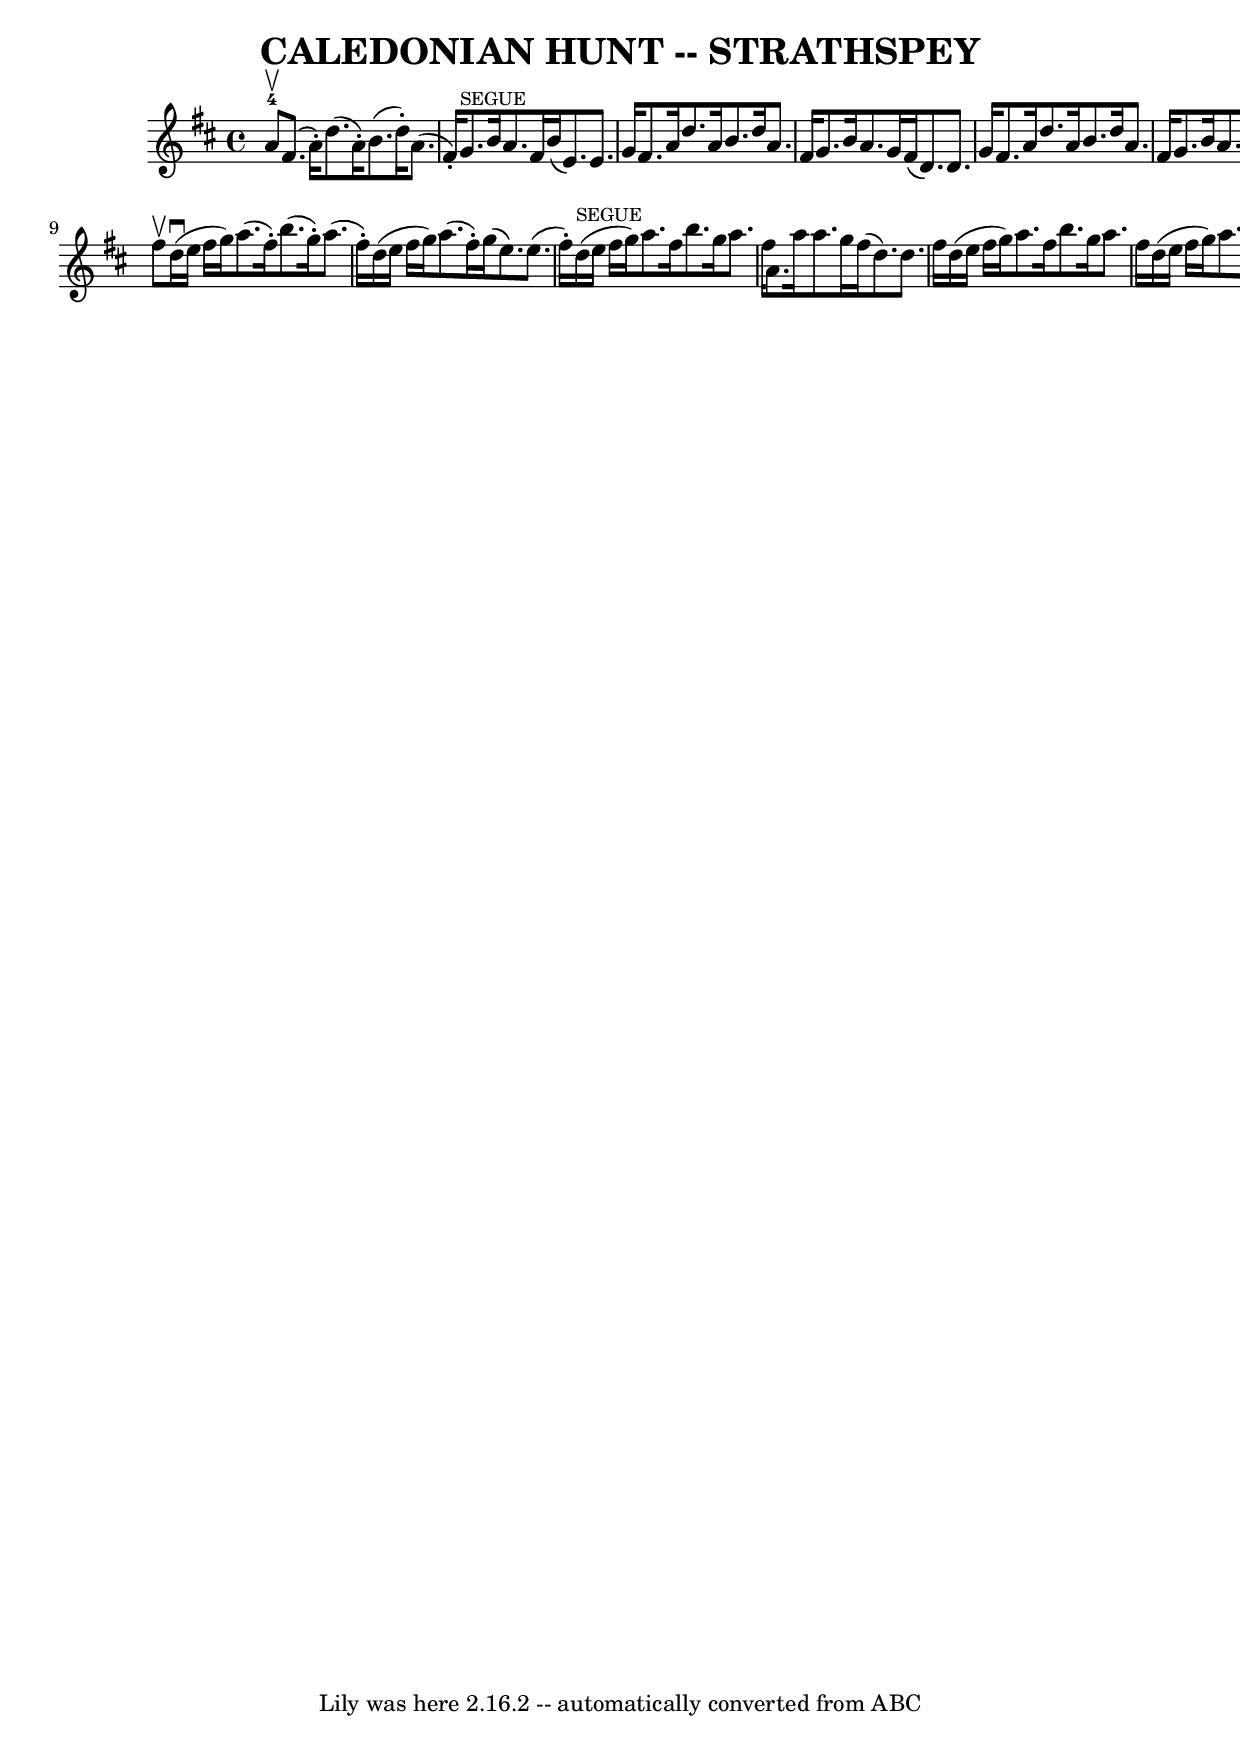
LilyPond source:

\version "2.7.40"
\include "Mammoth.ily"
\header {
	%% book = "Ryan's Mammoth Collection of Fiddle Tunes"
	composer = ""
	crossRefNumber = "1"
	footnotes = ""
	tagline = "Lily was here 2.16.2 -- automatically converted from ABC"
	title = "CALEDONIAN HUNT -- STRATHSPEY"
}
voicedefault =  {


 \override Staff.TimeSignature #'style = #'C
 \time 4/4 
\key d \major a'8-4^\upbow   |
 fis'8. (a'16 -. 
-) d''8. (a'16 -.) b'8. (d''16 -.) a'8. (fis'16 -.)   
|
 g'8.^\segue b'16 a'8. fis'16 b'16 (e'8.) e'8. 
 g'16    |
 fis'8. a'16 d''8. a'16 b'8. d''16    
a'8. fis'16    |
 g'8. b'16 a'8. g'16 fis'16 (d'8.  
-) d'8. g'16    |
 fis'8. a'16 d''8. a'16 b'8.    
d''16 a'8. fis'16    |
 g'8. b'16 a'8. fis'16 b'16 (
 e'8.) e'8. g'16    |
 fis'8. a'16 d''8. a'16    
b'16 (cis''16 d''8) a'8. g'16    |
 fis'8. a'16      
d'8.-4 g''16 fis''8. (d''16) d''8    \bar "|." fis''8 
^\upbow   |
 d''16 (^\downbow e''16 fis''16 g''16)   
a''8. (fis''16 -.) b''8. (g''16 -.) a''8. (fis''16 -.)   
|
 d''16 (e''16 fis''16 g''16) a''8. (fis''16 -.)   
g''16 (e''8.) e''8. (fis''16 -.)   |
 d''16^\segue(
 e''16 fis''16 g''16) a''8. fis''16 b''8. g''16 a''8.    
fis''16    |
 a'8. a''16 a''8. g''16 fis''16 (d''8.)  
 d''8. fis''16    |
 d''16 (e''16 fis''16 g''16)   
a''8. fis''16 b''8. g''16 a''8. fis''16    |
 d''16 (
e''16 fis''16 g''16) a''8. fis''16 g''16 (e''8.) e''8. 
 g''16    |
 fis''8. d''16 e''8. fis''16 d''8. b'16  
 a'8. fis'16    |
 a'8. b'16 d''8. e''16 fis''16 (
d''8.) d''8    \bar "|."   
}

\score{
    <<

	\context Staff="default"
	{
	    \voicedefault 
	}

    >>
	\layout {
	}
	\midi {}
}
